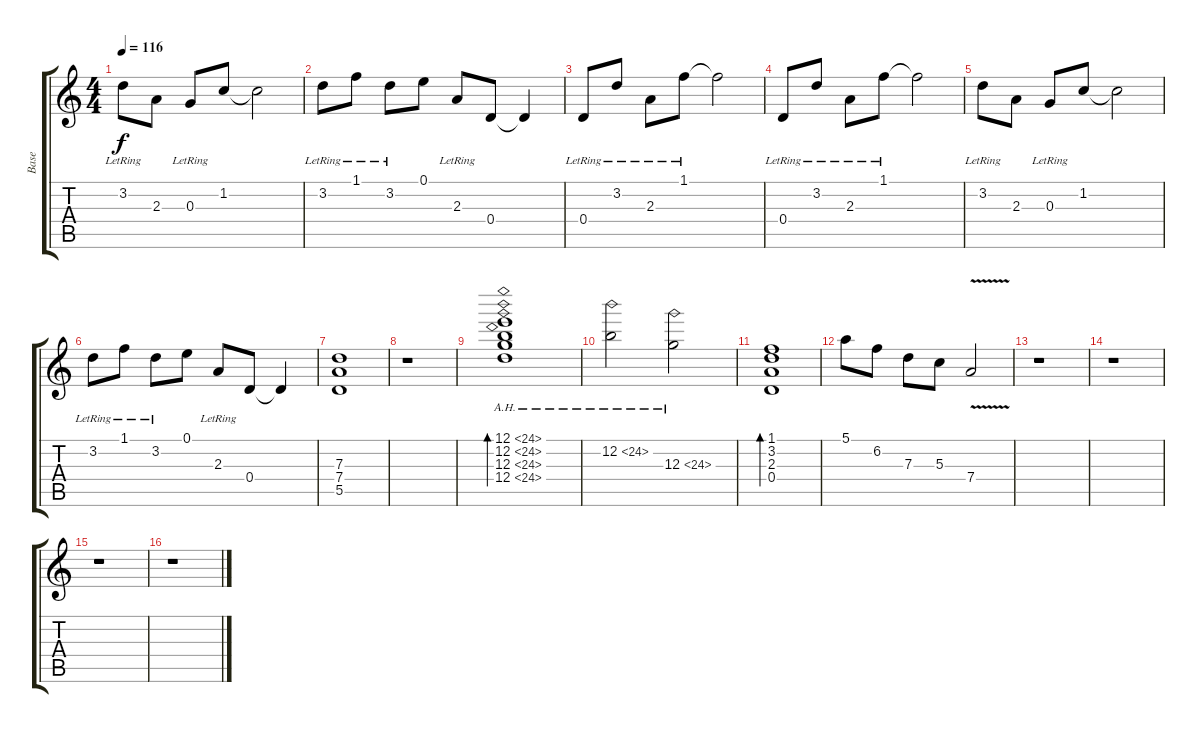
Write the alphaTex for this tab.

\track ("Base" "Base") {instrument electricguitarjazz}
\staff {score tabs}
\tuning (E4 B3 G3 D3 A2 E2) {hide}
\ts (4 4)
\tempo 116
\clef g2
\ks c
3.2{lr}.8{dy f} 2.3.8 0.3{lr}.8 1.2.8 1.2{t}.2 |
3.2{lr}.8 1.1{lr}.8 3.2{lr}.8 0.1.8 2.3{lr}.8 0.4.8 0.4{t}.4 |
0.4{lr}.8 3.2{lr}.8 2.3{lr}.8 1.1{lr}.8 1.1{t}.2 |
0.4{lr}.8 3.2{lr}.8 2.3{lr}.8 1.1{lr}.8 1.1{t}.2 |
3.2{lr}.8 2.3.8 0.3{lr}.8 1.2.8 1.2{t}.2 |
3.2{lr}.8 1.1{lr}.8 3.2{lr}.8 0.1.8 2.3{lr}.8 0.4.8 0.4{t}.4 |
(7.3 7.4 5.5).1 |
r.1 |
(12.1{ah 12} 12.2{ah 12} 12.3{ah 12} 12.4{ah 12}).1{bd 480 instrument electricguitarclean} |
12.2{ah 12}.2 12.3{ah 12}.2 |
(1.1 3.2 2.3 0.4).1{bd 480} |
5.1.8 6.2.8 7.3.8 5.3.8 7.4{v}.2 |
r.1 |
r.1 |
r.1 |
r.1
